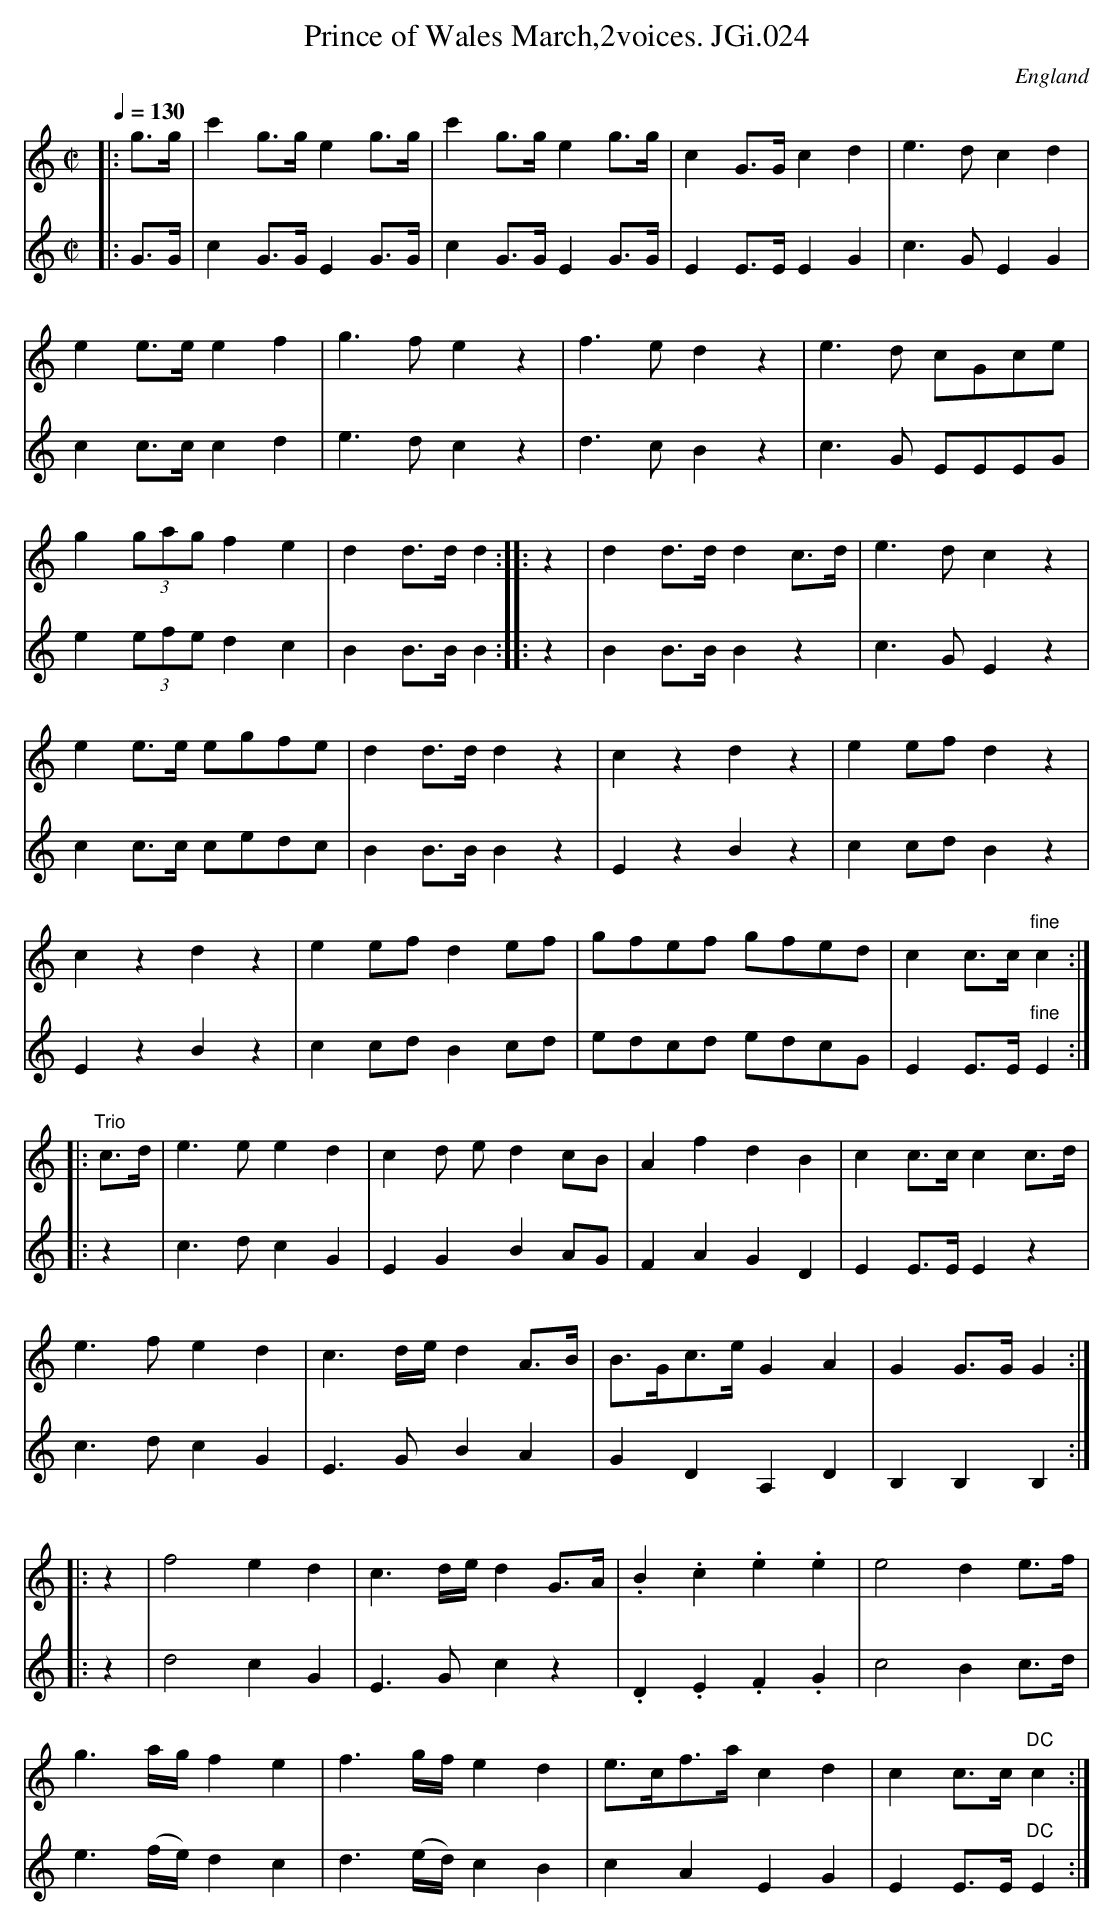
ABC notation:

X:1
T:Prince of Wales March,2voices. JGi.024
M:C|
L:1/8
Q:1/4=130
O:England
K:C major
[V:1]|:g>g|c'2g>ge2g>g|c'2g>ge2g>g|c2G>Gc2d2|e3dc2d2|
[V:2]|:G>G|c2G>GE2G>G|c2G>GE2G>G|E2E>EE2G2|c3GE2G2|
[V:1]e2e>ee2f2|g3fe2z2|f3ed2z2|e3d cGce|
[V:2]c2c>cc2d2|e3dc2z2|d3cB2z2|c3G EEEG|
[V:1]g2(3gag f2e2|d2d>dd2::z2|d2d>dd2c>d|e3dc2z2|
[V:2]e2(3efe d2c2|B2B>BB2::z2|B2B>BB2z2|c3GE2z2|
[V:1]e2e>e egfe|d2d>dd2z2|c2z2d2z2|e2efd2z2|
[V:2]c2c>c cedc|B2B>BB2z2|E2z2B2z2|c2cdB2z2|
[V:1]c2z2d2z2|e2efd2ef|gfef gfed|c2c>c"fine"c2:|
[V:2]E2z2B2z2|c2cdB2cd|edcd edcG|E2E>E"fine"E2:|
[V:1]|:"Trio"c>d|e3ee2d2|c2d ed2cB|A2f2d2B2|c2c>cc2c>d|
[V:2]|:z2|c3dc2G2|E2G2B2AG|F2A2G2D2|E2E>EE2z2|
[V:1]e3fe2d2|c3d/e/ d2A>B|B>Gc>eG2A2|G2G>GG2:|
[V:2]c3dc2G2|E3GB2A2|G2D2A,2D2|B,2B,2B,2:|
[V:1]|:z2|f4e2d2|c3d/e/d2G>A|.B2.c2.e2.e2|e4d2e>f|
[V:2]|:z2|d4c2G2|E3Gc2z2|.D2.E2.F2.G2|c4B2c>d|
[V:1]g3a/2g/2f2e2|f3g/2f/2e2d2|e>cf>ac2d2|c2c>c"DC"c2:|
[V:2]e3(f/2e/2)d2c2|d3(e/2d/2)c2B2|c2A2E2G2|E2E>E"DC"E2:|
